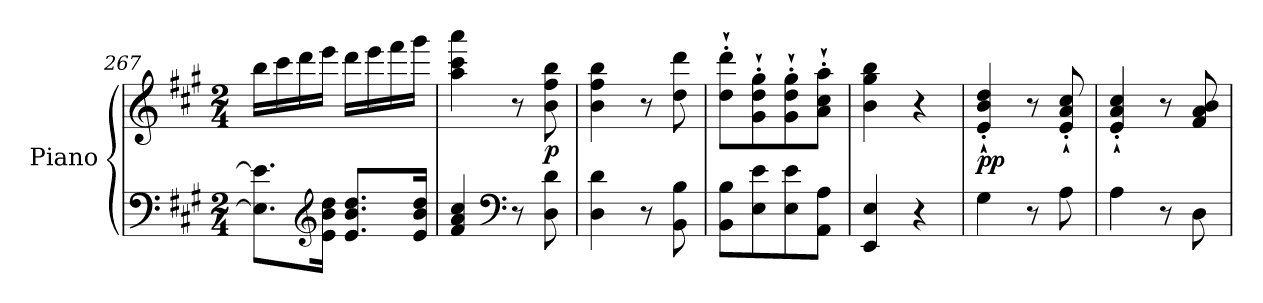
**kern	**kern	**dynam
*part1	*part1	*part1
*staff2	*staff1	*staff1/2
*I"Piano	*	*
*I'Pno	*	*
*clefF4	*clefG2	*
*k[f#c#g#]	*k[f#c#g#]	*
*A:	*A:	*
*M2/4	*M2/4	*
=267	=267	=267
8.E\] 8.e\]L	16bb\LL	.
.	16ccc#\	.
.	16ddd\	.
*clefG2	*	*
16e\ 16b\ 16dd\Jk	16eee\JJ	.
8.e/ 8.b/ 8.dd/L	16ddd\LL	.
.	16eee\	.
.	16fff#\	.
16e/ 16b/ 16dd/Jk	16ggg#\JJ	.
!!LO:LB:g=z
=268	=268	=268
4f#/ 4a/ 4cc#/	4aa\ 4ccc#\ 4aaa\	.
*clefF4	*	*
8r	8r	.
!	!	!LO:DY:b
8D\ 8d\	8b\ 8ff#\ 8bb\	p
=269	=269	=269
4D\ 4d\	4b\ 4ff#\ 4bb\	.
8r	8r	.
8BB\ 8B\	8dd\ 8ddd\	.
=270	=270	=270
8BB\ 8B\L	8dd\'` 8ddd\'`L	.
8E\ 8e\	8g#\'` 8dd\'` 8gg#\'`	.
8E\ 8e\	8g#\'` 8dd\'` 8gg#\'`	.
8AA\ 8A\J	8a\'` 8cc#\'` 8aa\'`J	.
=271	=271	=271
4EE/ 4E/	4b\ 4gg#\ 4bb\	.
4r	4r	.
=272	=272	=272
!	!	!LO:DY:b
4G#\	4e/'` 4b/'` 4dd/'`	pp
8r	8r	.
8A\	8e/'` 8a/'` 8cc#/'`	.
=273	=273	=273
4A\	4e/'` 4a/'` 4cc#/'`	.
8r	8r	.
8D\	8f#/ 8a/ 8b/	.
=	=	=
*-	*-	*-
